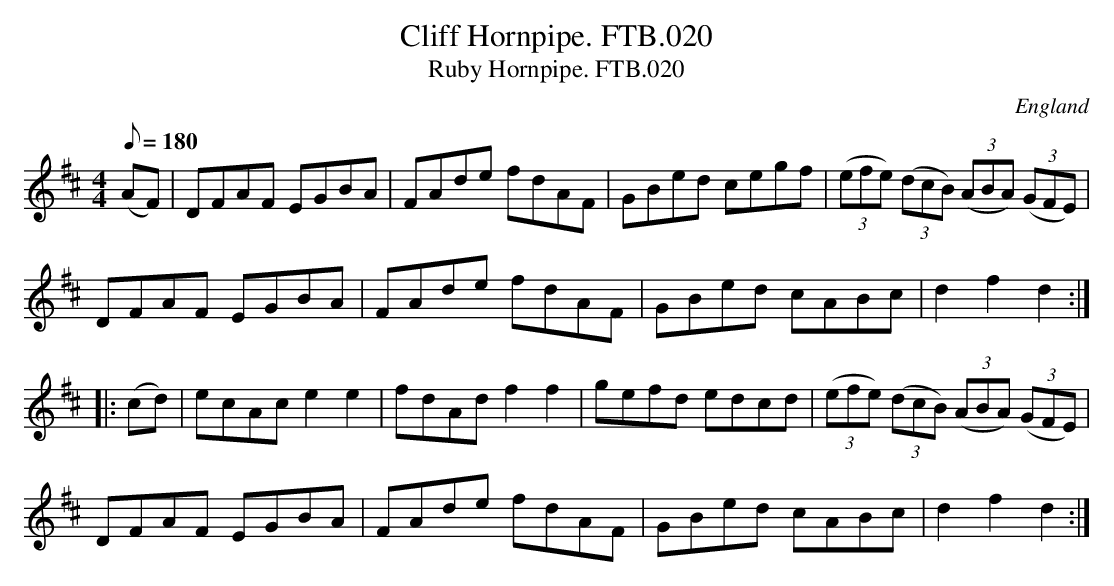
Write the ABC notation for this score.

X:1
T:Cliff Hornpipe. FTB.020
T:Ruby Hornpipe. FTB.020
M:4/4
Q:180
O:England
K:D
(AF)|DFAF EGBA|FAde fdAF|GBed cegf|\
((3efe) ((3dcB) ((3ABA) ((3GFE) |!
DFAF EGBA|FAde fdAF|GBed cABc|d2f2d2:|!
|:(cd)|ecAce2e2|fdAdf2f2|gefd edcd|\
((3efe) ((3dcB) ((3ABA) ((3GFE) |!
DFAF EGBA|FAde fdAF|GBed cABc|d2f2d2:|]
